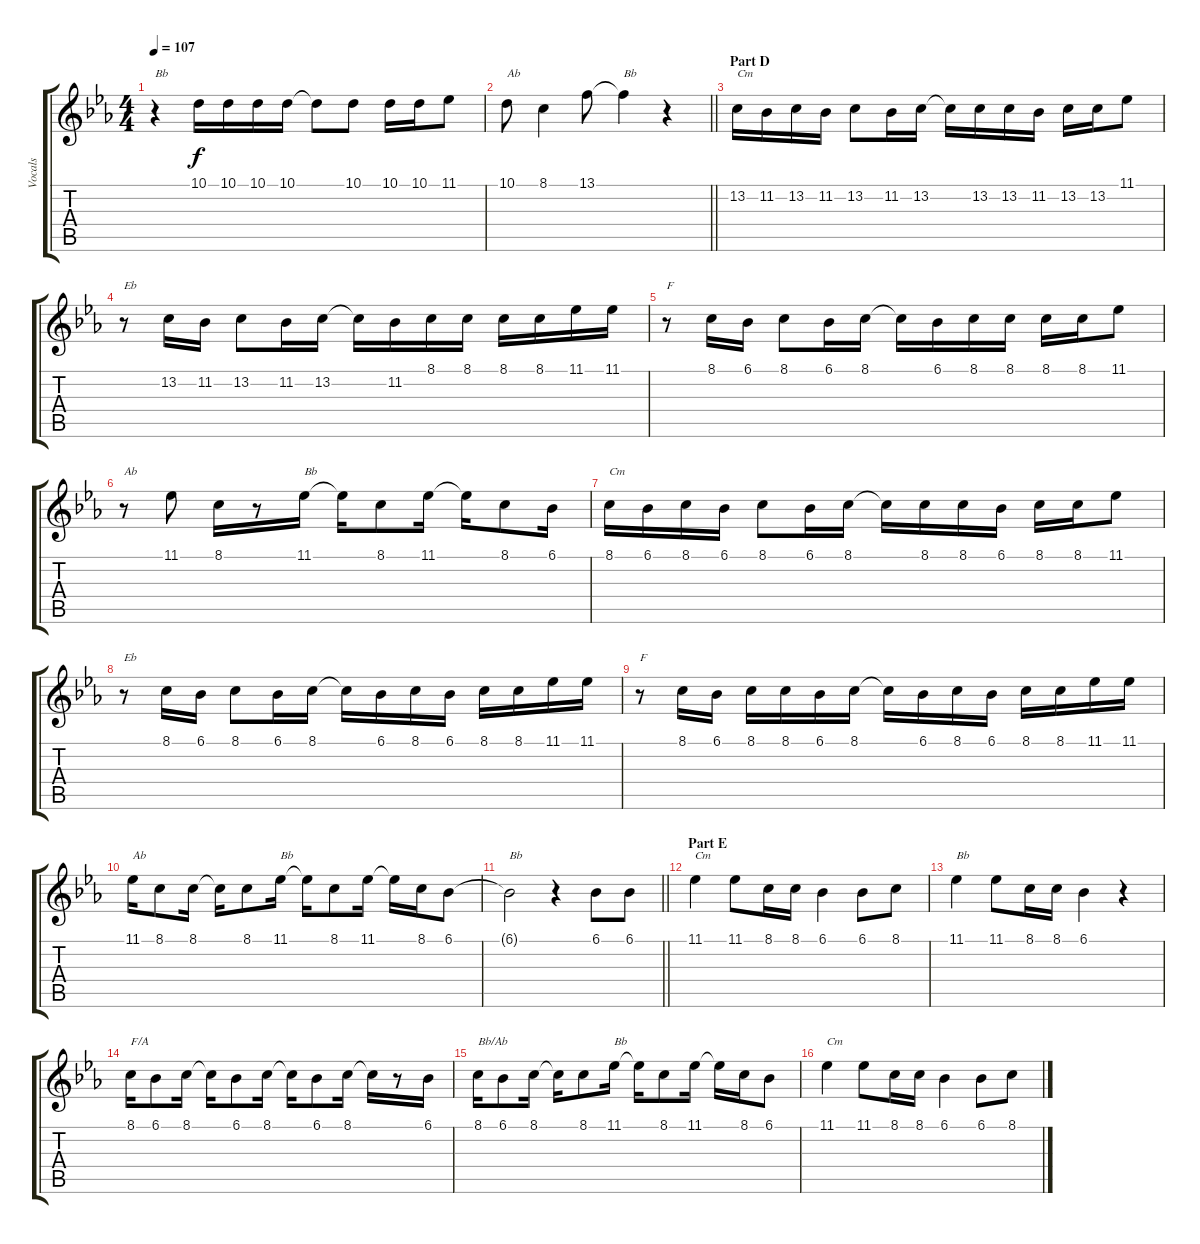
\track ("Vocals" "Vocals") {instrument trumpet}
\staff {score tabs}
\tuning (E4 B3 G3 D3 A2 E2) {hide}
\ts (4 4)
\tempo 107
\clef g2
\ks eb
r.4{txt "Bb" dy f} 10.1.16 10.1.16 10.1.16 10.1.16 10.1{t}.8 10.1.8 10.1.16 10.1.16 11.1.8 |
\barLineRight lightlight
10.1.8{txt "Ab"} 8.1.4 13.1.8 13.1{t}.4{txt "Bb"} r.4 |
\section ("" "Part D")
13.2.16{txt "Cm"} 11.2.16 13.2.16 11.2.16 13.2.8 11.2.16 13.2.16 13.2{t}.16 13.2.16 13.2.16 11.2.16 13.2.16 13.2.16 11.1.8 |
r.8{txt "Eb"} 13.2.16 11.2.16 13.2.8 11.2.16 13.2.16 13.2{t}.16 11.2.16 8.1.16 8.1.16 8.1.16 8.1.16 11.1.16 11.1.16 |
r.8{txt "F"} 8.1.16 6.1.16 8.1.8 6.1.16 8.1.16 8.1{t}.16 6.1.16 8.1.16 8.1.16 8.1.16 8.1.16 11.1.8 |
r.8{txt "Ab"} 11.1.8 8.1.16 r.8 11.1.16{txt "Bb"} 11.1{t}.16 8.1.8 11.1.16 11.1{t}.16 8.1.8 6.1.16 |
8.1.16{txt "Cm"} 6.1.16 8.1.16 6.1.16 8.1.8 6.1.16 8.1.16 8.1{t}.16 8.1.16 8.1.16 6.1.16 8.1.16 8.1.16 11.1.8 |
r.8{txt "Eb"} 8.1.16 6.1.16 8.1.8 6.1.16 8.1.16 8.1{t}.16 6.1.16 8.1.16 6.1.16 8.1.16 8.1.16 11.1.16 11.1.16 |
r.8{txt "F"} 8.1.16 6.1.16 8.1.16 8.1.16 6.1.16 8.1.16 8.1{t}.16 6.1.16 8.1.16 6.1.16 8.1.16 8.1.16 11.1.16 11.1.16 |
11.1.16{txt "Ab"} 8.1.8 8.1.16 8.1{t}.16 8.1.8 11.1.16{txt "Bb"} 11.1{t}.16 8.1.8 11.1.16 11.1{t}.16 8.1.16 6.1.8 |
\barLineRight lightlight
6.1{t}.2{txt "Bb"} r.4 6.1.8 6.1.8 |
\section ("" "Part E")
11.1.4{txt "Cm"} 11.1.8 8.1.16 8.1.16 6.1.4 6.1.8 8.1.8 |
11.1.4{txt "Bb"} 11.1.8 8.1.16 8.1.16 6.1.4 r.4 |
8.1.16{txt "F/A"} 6.1.8 8.1.16 8.1{t}.16 6.1.8 8.1.16 8.1{t}.16 6.1.8 8.1.16 8.1{t}.16 r.8 6.1.16 |
8.1.16{txt "Bb/Ab"} 6.1.8 8.1.16 8.1{t}.16 8.1.8 11.1.16{txt "Bb"} 11.1{t}.16 8.1.8 11.1.16 11.1{t}.16 8.1.16 6.1.8 |
11.1.4{txt "Cm"} 11.1.8 8.1.16 8.1.16 6.1.4 6.1.8 8.1.8
